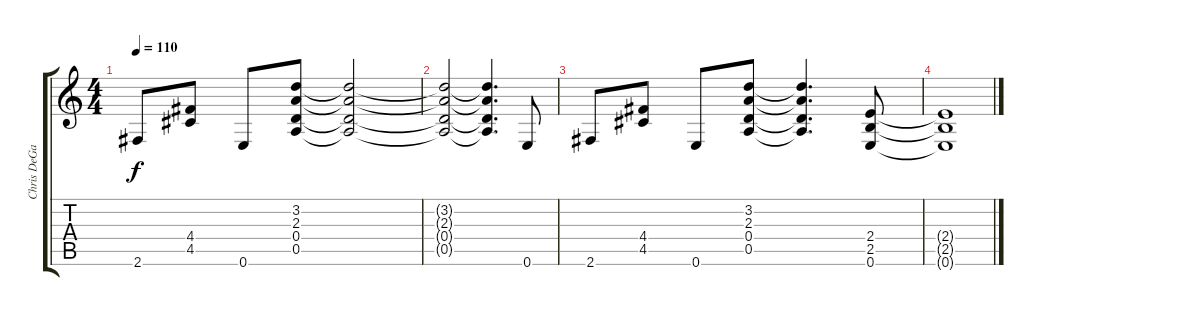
\track ("Chris DeGarmo (Lead Guitar)" "Chris DeGa") {instrument distortionguitar}
\staff {score tabs}
\tuning (E4 B3 G3 D3 A2 E2) {hide}
\ts (4 4)
\tempo 110
\clef g2
\ks c
2.6.8{dy f} (4.4 4.5).8 0.6.8 (3.2 2.3 0.4 0.5).8 (3.2{t} 2.3{t} 0.4{t} 0.5{t}).2 |
(3.2{t} 2.3{t} 0.4{t} 0.5{t}).2 (3.2{t} 2.3{t} 0.4{t} 0.5{t}).4{d} 0.6.8 |
2.6.8 (4.4 4.5).8 0.6.8 (3.2 2.3 0.4 0.5).8 (3.2{t} 2.3{t} 0.4{t} 0.5{t}).4{d} (2.4 2.5 0.6).8 |
(2.4{t} 2.5{t} 0.6{t}).1
